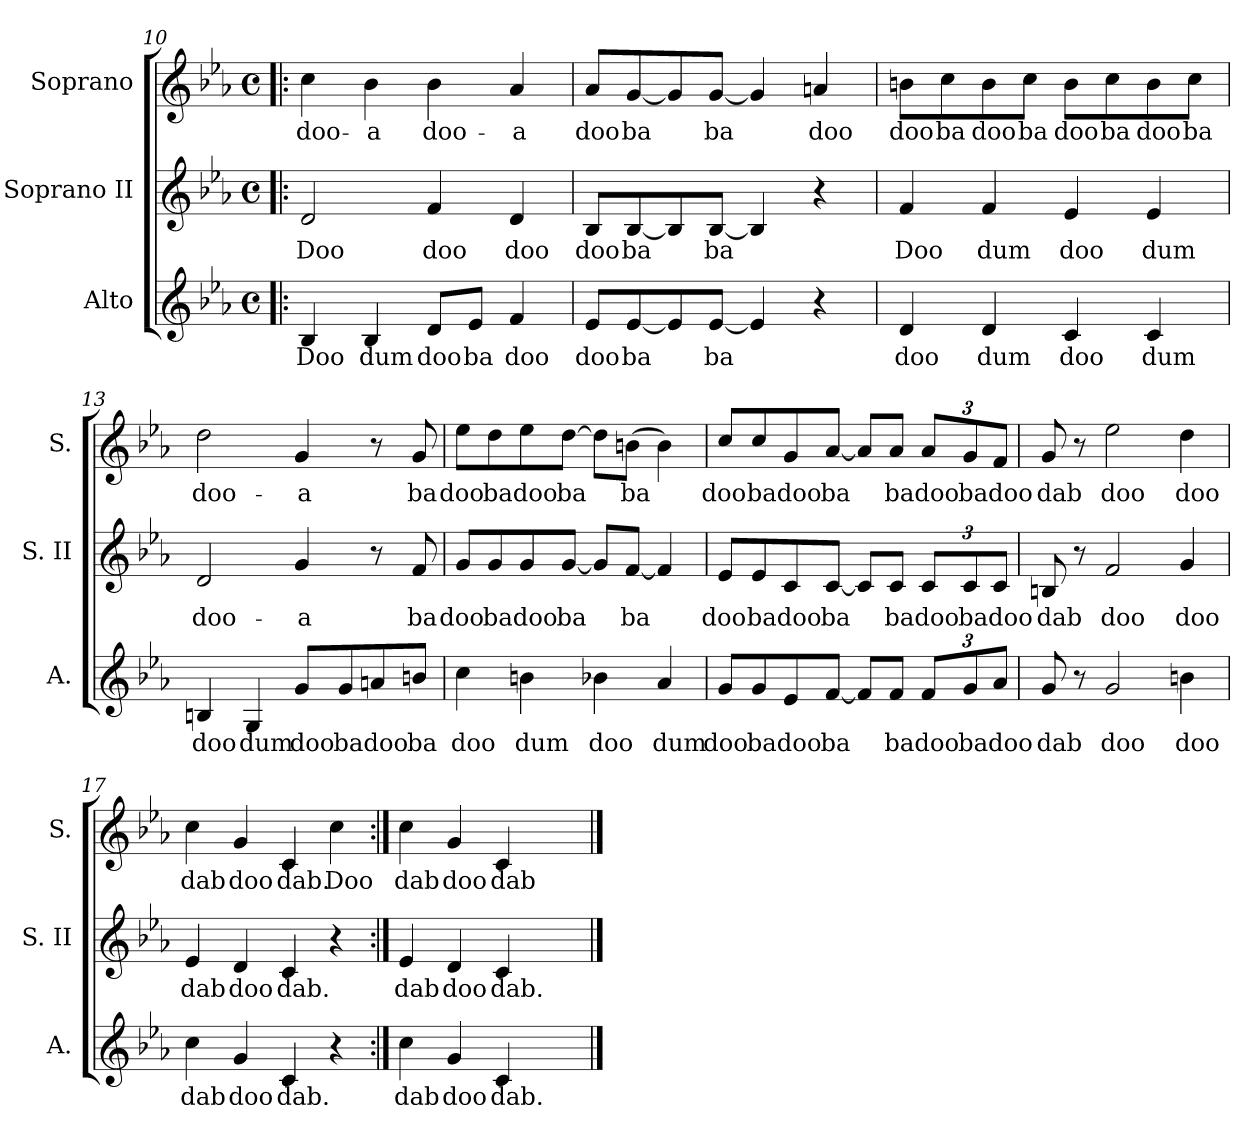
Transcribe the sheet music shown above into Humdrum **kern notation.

**kern	**text	**kern	**text	**kern	**text
*part3	*part3	*part2	*part2	*part1	*part1
*staff3	*staff3	*staff2	*staff2	*staff1	*staff1
*I"Alto	*	*I"Soprano II	*	*I"Soprano	*
*I'A.	*	*I'S. II	*	*I'S.	*
*clefG2	*	*clefG2	*	*clefG2	*
*k[b-e-a-]	*	*k[b-e-a-]	*	*k[b-e-a-]	*
*M4/4	*	*M4/4	*	*M4/4	*
*met(c)	*	*met(c)	*	*met(c)	*
=10!|:	=10!|:	=10!|:	=10!|:	=10!|:	=10!|:
!	!LO:LY:b	!	!LO:LY:b	!	!LO:LY:b
4B-/	Doo	2d/	Doo	4cc\	doo-
!	!LO:LY:b	!	!	!	!LO:LY:b
4B-/	dum	.	.	4b-\	-a
!	!LO:LY:b	!	!LO:LY:b	!	!LO:LY:b
8d/L	doo	4f/	doo	4b-\	doo-
!	!LO:LY:b	!	!	!	!
8e-/J	ba	.	.	.	.
!	!LO:LY:b	!	!LO:LY:b	!	!LO:LY:b
4f/	doo	4d/	doo	4a-/	-a
=11	=11	=11	=11	=11	=11
!	!LO:LY:b	!	!LO:LY:b	!	!LO:LY:b
8e-/L	doo	8B-/L	doo	8a-/L	doo
!	!LO:LY:b	!	!LO:LY:b	!	!LO:LY:b
[8e-/	ba	[8B-/	ba	[8g/	ba
8e-/]	.	8B-/]	.	8g/]	.
!	!LO:LY:b	!	!LO:LY:b	!	!LO:LY:b
[8e-/J	ba	[8B-/J	ba	[8g/J	ba
4e-/]	.	4B-/]	.	4g/]	.
!	!	!	!	!	!LO:LY:b
4r	.	4r	.	4an/	doo
=12	=12	=12	=12	=12	=12
!	!LO:LY:b	!	!LO:LY:b	!	!LO:LY:b
4d/	doo	4f/	Doo	8bn\L	doo
!	!	!	!	!	!LO:LY:b
.	.	.	.	8cc\	ba
!	!LO:LY:b	!	!LO:LY:b	!	!LO:LY:b
4d/	dum	4f/	dum	8b\	doo
!	!	!	!	!	!LO:LY:b
.	.	.	.	8cc\J	ba
!	!LO:LY:b	!	!LO:LY:b	!	!LO:LY:b
4c/	doo	4e-/	doo	8b\L	doo
!	!	!	!	!	!LO:LY:b
.	.	.	.	8cc\	ba
!	!LO:LY:b	!	!LO:LY:b	!	!LO:LY:b
4c/	dum	4e-/	dum	8b\	doo
!	!	!	!	!	!LO:LY:b
.	.	.	.	8cc\J	ba
!!LO:LB:g=z
=13	=13	=13	=13	=13	=13
!	!LO:LY:b	!	!LO:LY:b	!	!LO:LY:b
4Bn/	doo	2d/	doo-	2dd\	doo-
!	!LO:LY:b	!	!	!	!
4G/	dum	.	.	.	.
!	!LO:LY:b	!	!LO:LY:b	!	!LO:LY:b
8g/L	doo	4g/	-a	4g/	-a
!	!LO:LY:b	!	!	!	!
8g/	ba	.	.	.	.
!	!LO:LY:b	!	!	!	!
8an/	doo	8r	.	8r	.
!	!LO:LY:b	!	!LO:LY:b	!	!LO:LY:b
8bn/J	ba	8f/	ba	8g/	ba
=14	=14	=14	=14	=14	=14
!	!LO:LY:b	!	!LO:LY:b	!	!LO:LY:b
4cc\	doo	8g/L	doo	8ee-\L	doo
!	!	!	!LO:LY:b	!	!LO:LY:b
.	.	8g/	ba	8dd\	ba
!	!LO:LY:b	!	!LO:LY:b	!	!LO:LY:b
4bn\	dum	8g/	doo	8ee-\	doo
!	!	!	!LO:LY:b	!	!LO:LY:b
.	.	[8g/J	ba	[8dd\J	ba
!	!LO:LY:b	!	!	!	!
4b-X\	doo	8g/L]	.	8dd\L]	.
!	!	!	!LO:LY:b	!	!LO:LY:b
.	.	[8f/J	ba	(>8bn\J	ba
!	!LO:LY:b	!	!	!	!
4a-/	dum	4f/]	.	4b\)	.
=15	=15	=15	=15	=15	=15
!	!LO:LY:b	!	!LO:LY:b	!	!LO:LY:b
8g/L	doo	8e-/L	doo	8cc/L	doo
!	!LO:LY:b	!	!LO:LY:b	!	!LO:LY:b
8g/	ba	8e-/	ba	8cc/	ba
!	!LO:LY:b	!	!LO:LY:b	!	!LO:LY:b
8e-/	doo	8c/	doo	8g/	doo
!	!LO:LY:b	!	!LO:LY:b	!	!LO:LY:b
[8f/J	ba	[8c/J	ba	[8a-/J	ba
8f/L]	.	8c/L]	.	8a-/L]	.
!	!LO:LY:b	!	!LO:LY:b	!	!LO:LY:b
8f/J	ba	8c/J	ba	8a-/J	ba
*Xbrackettup	*	*	*	*	*
!	!LO:LY:b	!	!	!	!
*	*	*Xbrackettup	*	*	*
!	!	!	!LO:LY:b	!	!
*	*	*	*	*Xbrackettup	*
!	!	!	!	!	!LO:LY:b
12f/L	doo	12c/L	doo	12a-/L	doo
!	!LO:LY:b	!	!LO:LY:b	!	!LO:LY:b
12g/	ba	12c/	ba	12g/	ba
!	!LO:LY:b	!	!LO:LY:b	!	!LO:LY:b
12a-/J	doo	12c/J	doo	12f/J	doo
=16	=16	=16	=16	=16	=16
!	!LO:LY:b	!	!LO:LY:b	!	!LO:LY:b
8g/	dab	8Bn/	dab	8g/	dab
8r	.	8r	.	8r	.
!	!LO:LY:b	!	!LO:LY:b	!	!LO:LY:b
2g/	doo	2f/	doo	2ee-\	doo
!	!LO:LY:b	!	!LO:LY:b	!	!LO:LY:b
4bn\	doo	4g/	doo	4dd\	doo
!!LO:LB:g=z
=17	=17	=17	=17	=17	=17
!	!LO:LY:b	!	!LO:LY:b	!	!LO:LY:b
4cc\	dab	4e-/	dab	4cc\	dab
!	!LO:LY:b	!	!LO:LY:b	!	!LO:LY:b
4g/	doo	4d/	doo	4g/	doo
!	!LO:LY:b	!	!LO:LY:b	!	!LO:LY:b
4c/	dab.	4c/	dab.	4c/	dab.
!	!	!	!	!	!LO:LY:b
4r	.	4r	.	4cc\	Doo
=18:|!	=18:|!	=18:|!	=18:|!	=18:|!	=18:|!
!	!LO:LY:b	!	!LO:LY:b	!	!LO:LY:b
4cc\	dab	4e-/	dab	4cc\	dab
!	!LO:LY:b	!	!LO:LY:b	!	!LO:LY:b
4g/	doo	4d/	doo	4g/	doo
!	!LO:LY:b	!	!LO:LY:b	!	!LO:LY:b
4c/	dab.	4c/	dab.	4c/	dab
4ryy	.	4ryy	.	4ryy	.
==	==	==	==	==	==
*-	*-	*-	*-	*-	*-
